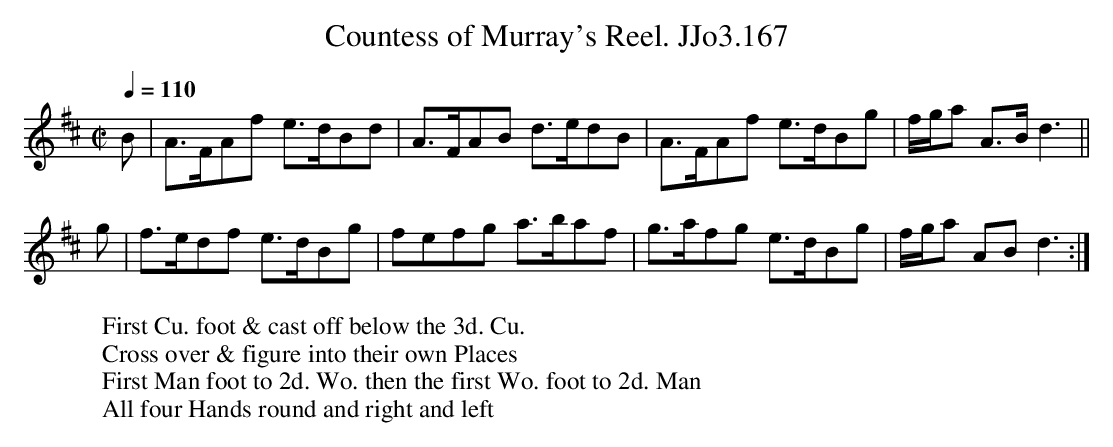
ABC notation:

X:1
T:Countess of Murray's Reel. JJo3.167
M:C|
L:1/8
Q:1/4=110
K:D
B | A>FAf e>dBd | A>FAB d>edB | A>FAf e>dBg | f/g/a A>B d3 ||
g |f>edf e>dBg | fefg a>baf | g>afg e>dBg | f/g/a AB d3 :|
W:First Cu. foot & cast off below the 3d. Cu.
W:Cross over & figure into their own Places
W:First Man foot to 2d. Wo. then the first Wo. foot to 2d. Man
W:All four Hands round and right and left
